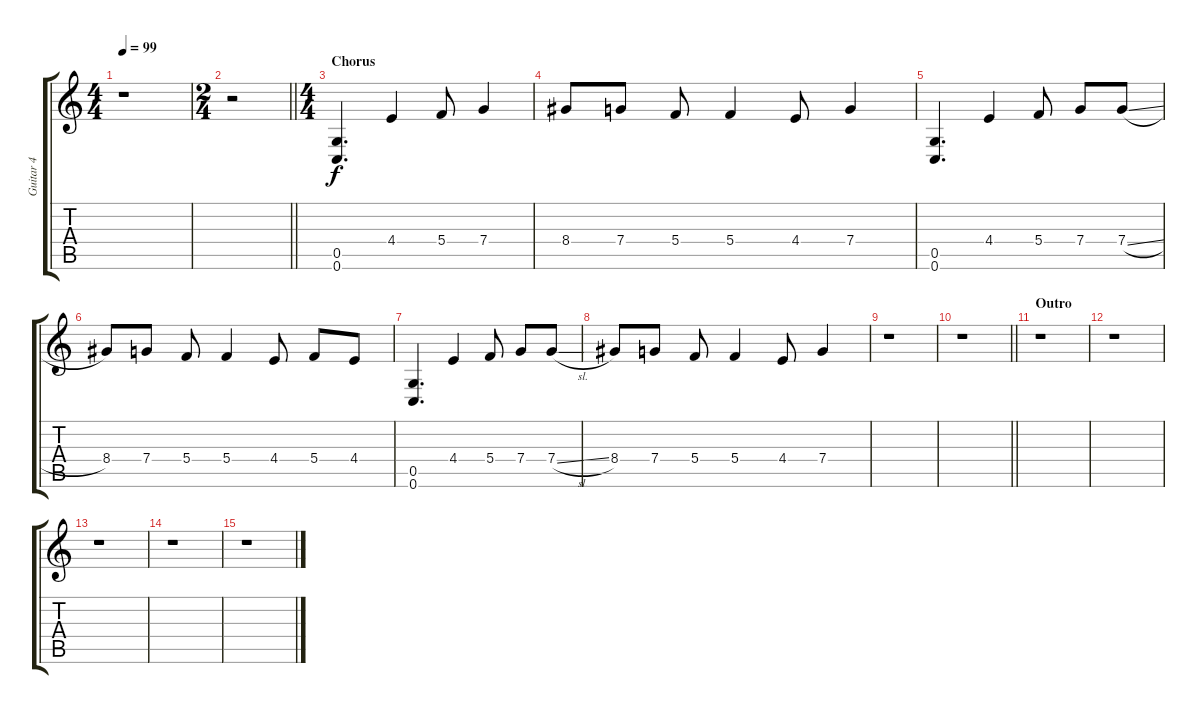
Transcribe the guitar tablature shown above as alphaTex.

\track ("Guitar 4" "Guitar 4") {instrument distortionguitar}
\staff {score tabs}
\tuning (D4 A3 F3 C3 G2 C2) {hide}
\ts (4 4)
\tempo 99
\clef g2
\ks c
r.1{dy f} |
\ts (2 4)
\barLineRight lightlight
r.2 |
\ts (4 4)
\section ("" "Chorus")
(0.5 0.6).4{d} 4.4.4 5.4.8 7.4.4 |
8.4.8 7.4.8 5.4.8 5.4.4 4.4.8 7.4.4 |
(0.5 0.6).4{d} 4.4.4 5.4.8 7.4.8 7.4{sl}.8 |
8.4.8 7.4.8 5.4.8 5.4.4 4.4.8 5.4.8 4.4.8 |
(0.5 0.6).4{d} 4.4.4 5.4.8 7.4.8 7.4{sl}.8 |
8.4.8 7.4.8 5.4.8 5.4.4 4.4.8 7.4.4 |
r.1 |
\barLineRight lightlight
r.1 |
\section ("" "Outro")
r.1 |
r.1 |
r.1 |
r.1 |
r.1
